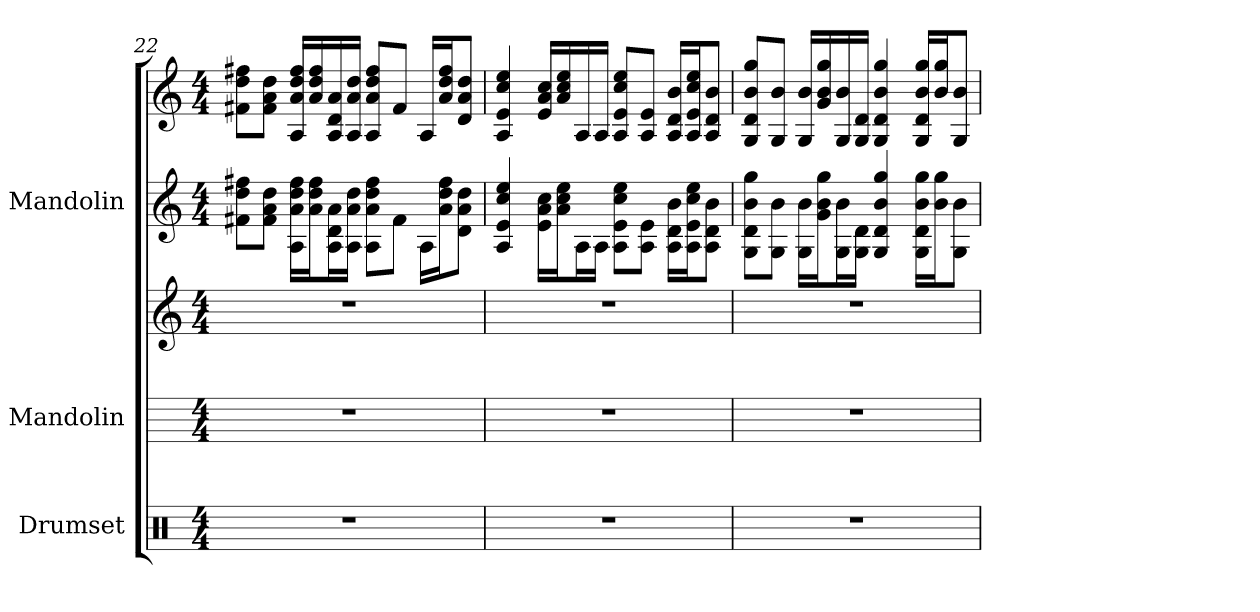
**kern	**kern	**kern	**kern	**kern
*part3	*part2	*part2	*part1	*part1
*staff5	*staff4	*staff3	*staff2	*staff1
*I"Drumset	*I"Mandolin	*	*I"Mandolin	*
*I'D. Set	*I'Mdn.	*	*I'Mdn.	*
!!LO:PB:g=z
*clefX	*	*clefG2	*	*clefG2
*k[]	*k[]	*k[]	*k[]	*k[]
*M4/4	*M4/4	*M4/4	*M4/4	*M4/4
=22	=22	=22	=22	=22
1r	1r	1r	8f#\ 8dd\ 8ff#X\L	8f#X\ 8dd\ 8ff#X\L
.	.	.	8f#\ 8a\ 8dd\J	8f#\ 8a\ 8dd\J
.	.	.	16A\ 16a\ 16dd\ 16ff#\LL	16A/ 16a/ 16dd/ 16ff#/LL
.	.	.	16a\ 16dd\ 16ff#\J	16a/ 16dd/ 16ff#/
.	.	.	16A\ 16d\ 16a\L	16A/ 16d/ 16a/
.	.	.	16A\ 16a\ 16dd\JJ	16A/ 16a/ 16dd/JJ
.	.	.	8A\ 8a\ 8dd\ 8ff#\L	8A/ 8a/ 8dd/ 8ff#/L
.	.	.	8f#J	8f#/J
.	.	.	16ALL	16A/LL
.	.	.	16a\ 16dd\ 16ff#\J	16a/ 16dd/ 16ff#/J
.	.	.	8d\ 8a\ 8dd\J	8d/ 8a/ 8dd/J
=23	=23	=23	=23	=23
1r	1r	1r	4A 4e 4cc 4ee	4A/ 4e/ 4cc/ 4ee/
.	.	.	16e\ 16a\ 16cc\LL	16e/ 16a/ 16cc/LL
.	.	.	16a\ 16cc\ 16ee\J	16a/ 16cc/ 16ee/
.	.	.	16AL	16A/
.	.	.	16AJJ	16A/JJ
.	.	.	8A\ 8e\ 8cc\ 8ee\L	8A/ 8e/ 8cc/ 8ee/L
.	.	.	8A\ 8e\J	8A/ 8e/J
.	.	.	16A\ 16d\ 16b\LL	16A/ 16d/ 16b/LL
.	.	.	16A\ 16e\ 16cc\ 16ee\J	16A/ 16e/ 16cc/ 16ee/J
.	.	.	8A\ 8d\ 8b\J	8A/ 8d/ 8b/J
=24	=24	=24	=24	=24
1r	1r	1r	8G\ 8d\ 8b\ 8gg\L	8G/ 8d/ 8b/ 8gg/L
.	.	.	8G\ 8b\J	8G/ 8b/J
.	.	.	16G\ 16b\LL	16G/ 16b/LL
.	.	.	16g\ 16b\ 16gg\J	16g/ 16b/ 16gg/
.	.	.	16G\ 16b\L	16G/ 16b/
.	.	.	16G\ 16d\JJ	16G/ 16d/JJ
.	.	.	4G 4d 4b 4gg	4G/ 4d/ 4b/ 4gg/
.	.	.	16G\ 16d\ 16b\ 16gg\LL	16G/ 16d/ 16b/ 16gg/LL
.	.	.	16b\ 16gg\J	16b/ 16gg/J
.	.	.	8G\ 8b\J	8G/ 8b/J
=	=	=	=	=
*-	*-	*-	*-	*-
